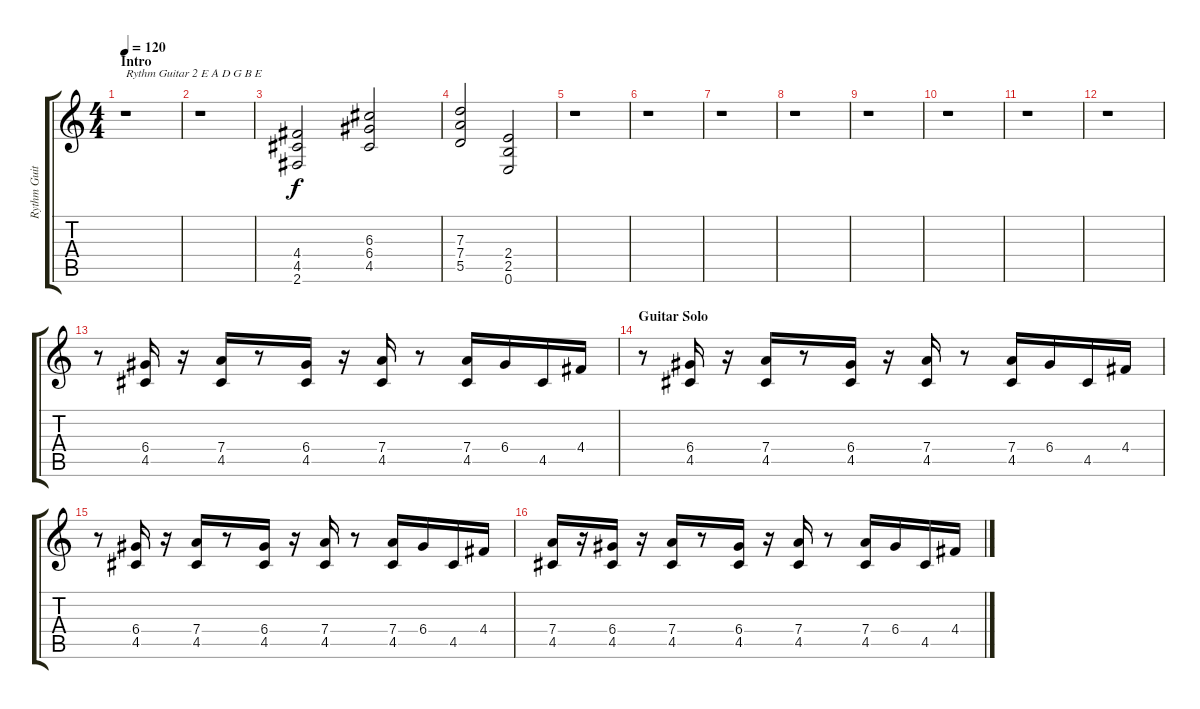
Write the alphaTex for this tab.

\track ("Rythm Guitar 2" "Rythm Guit") {instrument distortionguitar}
\staff {score tabs}
\tuning (E4 B3 G3 D3 A2 E2) {hide}
\ts (4 4)
\section ("" "Intro")
\tempo 120
\clef g2
\ks c
r.1{txt "Rythm Guitar 2 E A D G B E" dy f instrument distortionguitar} |
r.1 |
(4.4 4.5 2.6).2 (6.3 6.4 4.5).2 |
(7.3 7.4 5.5).2 (2.4 2.5 0.6).2 |
r.1 |
r.1 |
r.1 |
r.1 |
r.1 |
r.1 |
r.1 |
r.1 |
r.8 (6.4 4.5).16 r.16 (7.4 4.5).16 r.8 (6.4 4.5).16 r.16 (7.4 4.5).16 r.8 (7.4 4.5).16 6.4.16 4.5.16 4.4.16 |
\section ("" "Guitar Solo")
r.8 (6.4 4.5).16 r.16 (7.4 4.5).16 r.8 (6.4 4.5).16 r.16 (7.4 4.5).16 r.8 (7.4 4.5).16 6.4.16 4.5.16 4.4.16 |
r.8 (6.4 4.5).16 r.16 (7.4 4.5).16 r.8 (6.4 4.5).16 r.16 (7.4 4.5).16 r.8 (7.4 4.5).16 6.4.16 4.5.16 4.4.16 |
(7.4 4.5).16 r.16 (6.4 4.5).16 r.16 (7.4 4.5).16 r.8 (6.4 4.5).16 r.16 (7.4 4.5).16 r.8 (7.4 4.5).16 6.4.16 4.5.16 4.4.16
